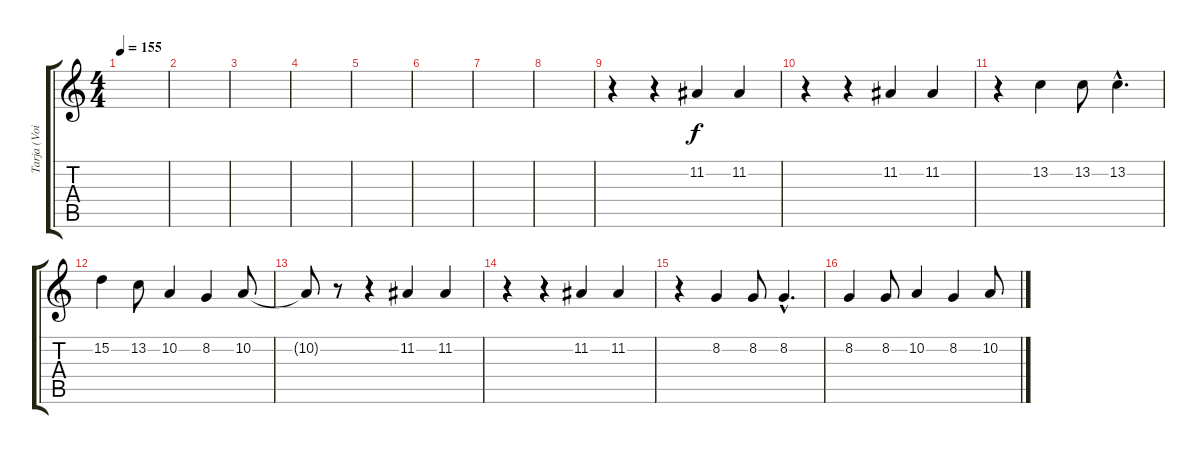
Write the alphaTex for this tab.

\track ("Tarja (Voice)" "Tarja (Voi") {instrument acousticgrandpiano}
\staff {score tabs}
\tuning (E4 B3 G3 D3 A2 E2) {hide}
\ts (4 4)
\tempo 155
\clef g2
\ks c
|
|
|
|
|
|
|
|
r.4 r.4 11.2.4 11.2.4 |
r.4 r.4 11.2.4 11.2.4 |
r.4 13.2.4 13.2.8 13.2{hac}.4{d} |
15.2.4 13.2.8 10.2.4 8.2.4 10.2.8 |
10.2{t}.8 r.8 r.4 11.2.4 11.2.4 |
r.4 r.4 11.2.4 11.2.4 |
r.4 8.2.4 8.2.8 8.2{hac}.4{d} |
8.2.4 8.2.8 10.2.4 8.2.4 10.2.8
